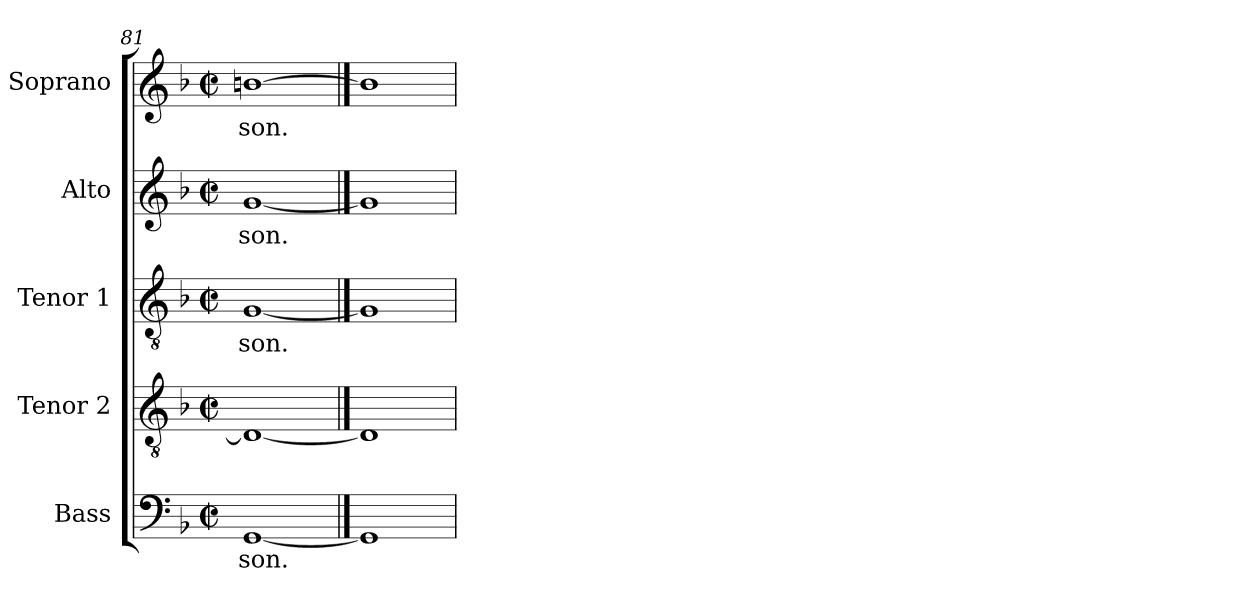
**kern	**text	**kern	**kern	**text	**kern	**text	**kern	**text
*part5	*part5	*part4	*part3	*part3	*part2	*part2	*part1	*part1
*staff5	*staff5	*staff4	*staff3	*staff3	*staff2	*staff2	*staff1	*staff1
*I"Bass	*	*I"Tenor 2	*I"Tenor 1	*	*I"Alto	*	*I"Soprano	*
*I'B.	*	*I'T2.	*I'T1.	*	*I'A.	*	*I'S.	*
*clefF4	*	*clefGv2	*clefGv2	*	*clefG2	*	*clefG2	*
*	*	*ITrd7c12	*ITrd7c12	*	*	*	*	*
*k[b-]	*	*k[b-]	*k[b-]	*	*k[b-]	*	*k[b-]	*
*F:	*	*F:	*F:	*	*F:	*	*F:	*
*M2/2	*	*M2/2	*M2/2	*	*M2/2	*	*M2/2	*
*met(c|)	*	*met(c|)	*met(c|)	*	*met(c|)	*	*met(c|)	*
=81	=81	=81	=81	=81	=81	=81	=81	=81
!	!LO:LY:b:color=#000000	!	!	!	!	!	!	!
!	!	!	!	!LO:LY:b:color=#000000	!	!	!	!
!	!	!	!	!	!	!LO:LY:b:color=#000000	!	!
!	!	!	!	!	!	!	!	!LO:LY:b:color=#000000
[1GGi	-son.	1DDi_<	[1GGi	-son.	[1gi	-son.	[1bni	-son.
==82	==82	==82	==82	==82	==82	==82	==82	==82
1GGi]	.	1DDi]	1GGi]	.	1gi]	.	1bi]	.
=	=	=	=	=	=	=	=	=
*-	*-	*-	*-	*-	*-	*-	*-	*-
